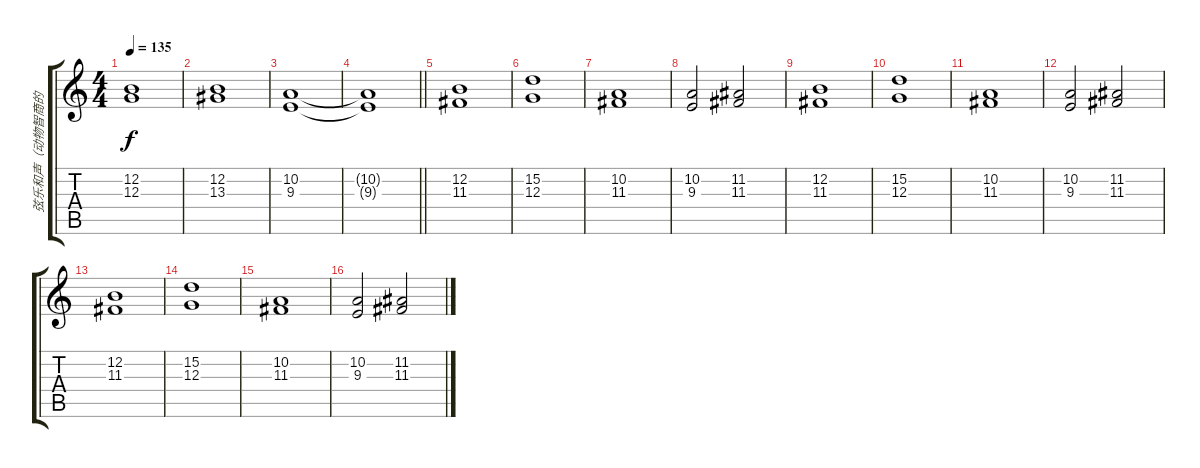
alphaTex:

\track ("弦乐和声（动物智商的）" "弦乐和声（动物智商的") {instrument stringensemble1}
\staff {score tabs}
\tuning (E4 B3 G3 D3 A2 E2) {hide}
\ts (4 4)
\tempo 135
\clef g2
\ks c
(12.2 12.3).1{dy f} |
(12.2 13.3).1 |
(10.2 9.3).1 |
\barLineRight lightlight
(10.2{t} 9.3{t}).1 |
(12.2 11.3).1 |
(15.2 12.3).1 |
(10.2 11.3).1 |
(10.2 9.3).2 (11.2 11.3).2 |
(12.2 11.3).1 |
(15.2 12.3).1 |
(10.2 11.3).1 |
(10.2 9.3).2 (11.2 11.3).2 |
(12.2 11.3).1 |
(15.2 12.3).1 |
(10.2 11.3).1 |
(10.2 9.3).2 (11.2 11.3).2
